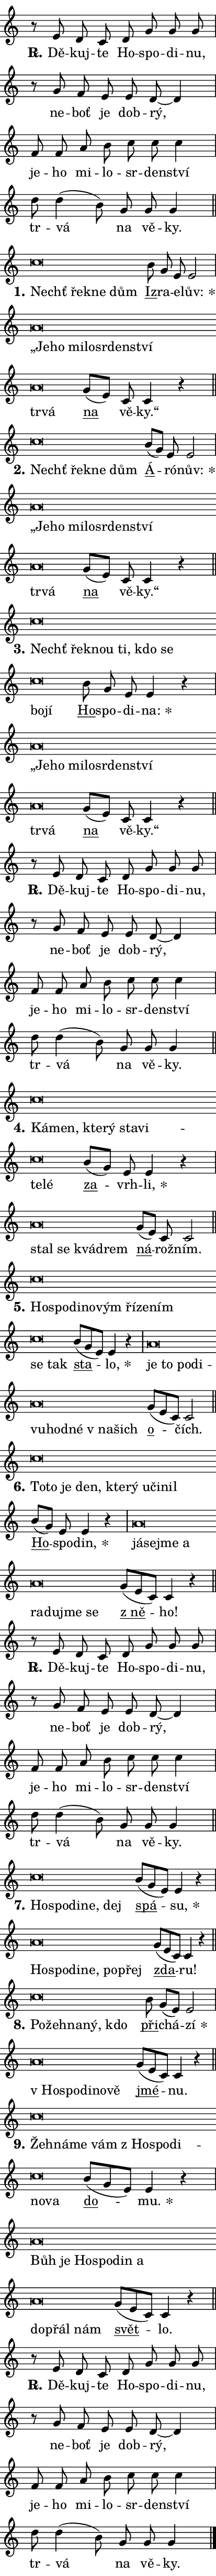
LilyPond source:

\version "2.22.1"
\header { tagline = "" }
\paper {
  indent = 0\cm
  top-margin = 0\cm
  right-margin = 0\cm
  bottom-margin = 0\cm
  left-margin = 0\cm
  paper-width = 7\cm
  page-breaking = #ly:one-page-breaking
  system-system-spacing.basic-distance = #11
  score-system-spacing.basic-distance = #11
  ragged-last = ##f
}


%% Author: Thomas Morley
%% https://lists.gnu.org/archive/html/lilypond-user/2020-05/msg00002.html
#(define (line-position grob)
"Returns position of @var[grob} in current system:
   @code{'start}, if at first time-step
   @code{'end}, if at last time-step
   @code{'middle} otherwise
"
  (let* ((col (ly:item-get-column grob))
         (ln (ly:grob-object col 'left-neighbor))
         (rn (ly:grob-object col 'right-neighbor))
         (col-to-check-left (if (ly:grob? ln) ln col))
         (col-to-check-right (if (ly:grob? rn) rn col))
         (break-dir-left
           (and
             (ly:grob-property col-to-check-left 'non-musical #f)
             (ly:item-break-dir col-to-check-left)))
         (break-dir-right
           (and
             (ly:grob-property col-to-check-right 'non-musical #f)
             (ly:item-break-dir col-to-check-right))))
        (cond ((eqv? 1 break-dir-left) 'start)
              ((eqv? -1 break-dir-right) 'end)
              (else 'middle))))

#(define (tranparent-at-line-position vctor)
  (lambda (grob)
  "Relying on @code{line-position} select the relevant enry from @var{vctor}.
Used to determine transparency,"
    (case (line-position grob)
      ((end) (not (vector-ref vctor 0)))
      ((middle) (not (vector-ref vctor 1)))
      ((start) (not (vector-ref vctor 2))))))

noteHeadBreakVisibility =
#(define-music-function (break-visibility)(vector?)
"Makes @code{NoteHead}s transparent relying on @var{break-visibility}"
#{
  \override NoteHead.transparent =
    #(tranparent-at-line-position break-visibility)
#})

#(define delete-ledgers-for-transparent-note-heads
  (lambda (grob)
    "Reads whether a @code{NoteHead} is transparent.
If so this @code{NoteHead} is removed from @code{'note-heads} from
@var{grob}, which is supposed to be @code{LedgerLineSpanner}.
As a result ledgers are not printed for this @code{NoteHead}"
    (let* ((nhds-array (ly:grob-object grob 'note-heads))
           (nhds-list
             (if (ly:grob-array? nhds-array)
                 (ly:grob-array->list nhds-array)
                 '()))
           ;; Relies on the transparent-property being done before
           ;; Staff.LedgerLineSpanner.after-line-breaking is executed.
           ;; This is fragile ...
           (to-keep
             (remove
               (lambda (nhd)
                 (ly:grob-property nhd 'transparent #f))
               nhds-list)))
      ;; TODO find a better method to iterate over grob-arrays, similiar
      ;; to filter/remove etc for lists
      ;; For now rebuilt from scratch
      (set! (ly:grob-object grob 'note-heads)  '())
      (for-each
        (lambda (nhd)
          (ly:pointer-group-interface::add-grob grob 'note-heads nhd))
        to-keep))))

hideNotes = {
  \noteHeadBreakVisibility #begin-of-line-visible
}
unHideNotes = {
  \noteHeadBreakVisibility #all-visible
}

% work-around for resetting accidentals
% https://lilypond.org/doc/v2.23/Documentation/notation/displaying-rhythms#unmetered-music
cadenzaMeasure = {
  \cadenzaOff
  \partial 1024 s1024
  \cadenzaOn
}

#(define-markup-command (accent layout props text) (markup?)
  "Underline accented syllable"
  (interpret-markup layout props
    #{\markup \override #'(offset . 4.3) \underline { #text }#}))

responsum = \markup \concat {
  "R" \hspace #-1.05 \path #0.1 #'((moveto 0 0.07) (lineto 0.9 0.8)) \hspace #0.05 "."
}

\layout {
    \context {
        \Staff
        \remove "Time_signature_engraver"
        \override LedgerLineSpanner.after-line-breaking = #delete-ledgers-for-transparent-note-heads
    }
    \context {
        \Voice {
            \override NoteHead.output-attributes = #'((class . "notehead"))
            \override Hairpin.height = #0.55
        }
    }
    \context {
        \Lyrics {
            \override StanzaNumber.output-attributes = #'((class . "stanzanumber"))
            \override LyricSpace.minimum-distance = #0.9
            \override LyricText.font-name = #"TeX Gyre Schola"
            \override LyricText.font-size = 1
            \override StanzaNumber.font-name = #"TeX Gyre Schola Bold"
            \override StanzaNumber.font-size = 1
        }
    }
}

% magnetic-lyrics.ily
%
%   written by
%     Jean Abou Samra <jean@abou-samra.fr>
%     Werner Lemberg <wl@gnu.org>
%
%   adapted by
%     Jiri Hon <jiri.hon@gmail.com>
%
% Version 2022-Apr-15

% https://www.mail-archive.com/lilypond-user@gnu.org/msg149350.html

#(define (Left_hyphen_pointer_engraver context)
   "Collect syllable-hyphen-syllable occurrences in lyrics and store
them in properties.  This engraver only looks to the left.  For
example, if the lyrics input is @code{foo -- bar}, it does the
following.

@itemize @bullet
@item
Set the @code{text} property of the @code{LyricHyphen} grob between
@q{foo} and @q{bar} to @code{foo}.

@item
Set the @code{left-hyphen} property of the @code{LyricText} grob with
text @q{foo} to the @code{LyricHyphen} grob between @q{foo} and
@q{bar}.
@end itemize

Use this auxiliary engraver in combination with the
@code{lyric-@/text::@/apply-@/magnetic-@/offset!} hook."
   (let ((hyphen #f)
         (text #f))
     (make-engraver
      (acknowledgers
       ((lyric-syllable-interface engraver grob source-engraver)
        (set! text grob)))
      (end-acknowledgers
       ((lyric-hyphen-interface engraver grob source-engraver)
        ;(when (not (grob::has-interface grob 'lyric-space-interface))
          (set! hyphen grob)));)
      ((stop-translation-timestep engraver)
       (when (and text hyphen)
         (ly:grob-set-object! text 'left-hyphen hyphen))
       (set! text #f)
       (set! hyphen #f)))))

#(define (lyric-text::apply-magnetic-offset! grob)
   "If the space between two syllables is less than the value in
property @code{LyricText@/.details@/.squash-threshold}, move the right
syllable to the left so that it gets concatenated with the left
syllable.

Use this function as a hook for
@code{LyricText@/.after-@/line-@/breaking} if the
@code{Left_@/hyphen_@/pointer_@/engraver} is active."
   (let ((hyphen (ly:grob-object grob 'left-hyphen #f)))
     (when hyphen
       (let ((left-text (ly:spanner-bound hyphen LEFT)))
         (when (grob::has-interface left-text 'lyric-syllable-interface)
           (let* ((common (ly:grob-common-refpoint grob left-text X))
                  (this-x-ext (ly:grob-extent grob common X))
                  (left-x-ext
                   (begin
                     ;; Trigger magnetism for left-text.
                     (ly:grob-property left-text 'after-line-breaking)
                     (ly:grob-extent left-text common X)))
                  ;; `delta` is the gap width between two syllables.
                  (delta (- (interval-start this-x-ext)
                            (interval-end left-x-ext)))
                  (details (ly:grob-property grob 'details))
                  (threshold (assoc-get 'squash-threshold details 0.2)))
             (when (< delta threshold)
               (let* (;; We have to manipulate the input text so that
                      ;; ligatures crossing syllable boundaries are not
                      ;; disabled.  For languages based on the Latin
                      ;; script this is essentially a beautification.
                      ;; However, for non-Western scripts it can be a
                      ;; necessity.
                      (lt (ly:grob-property left-text 'text))
                      (rt (ly:grob-property grob 'text))
                      (is-space (grob::has-interface hyphen 'lyric-space-interface))
                      (space (if is-space " " ""))
                      (space-markup (grob-interpret-markup grob " "))
                      (space-size (interval-length (ly:stencil-extent space-markup X)))
                      (extra-delta (if is-space space-size 0))
                      ;; Append new syllable.
                      (ltrt-space (if (and (string? lt) (string? rt))
                                (string-append lt space rt)
                                (make-concat-markup (list lt space rt))))
                      ;; Right-align `ltrt` to the right side.
                      (ltrt-space-markup (grob-interpret-markup
                               grob
                               (make-translate-markup
                                (cons (interval-length this-x-ext) 0)
                                (make-right-align-markup ltrt-space)))))
                 (begin
                   ;; Don't print `left-text`.
                   (ly:grob-set-property! left-text 'stencil #f)
                   ;; Set text and stencil (which holds all collected
                   ;; syllables so far) and shift it to the left.
                   (ly:grob-set-property! grob 'text ltrt-space)
                   (ly:grob-set-property! grob 'stencil ltrt-space-markup)
                   (ly:grob-translate-axis! grob (- (- delta extra-delta)) X))))))))))


#(define (lyric-hyphen::displace-bounds-first grob)
   ;; Make very sure this callback isn't triggered too early.
   (let ((left (ly:spanner-bound grob LEFT))
         (right (ly:spanner-bound grob RIGHT)))
     (ly:grob-property left 'after-line-breaking)
     (ly:grob-property right 'after-line-breaking)
     (ly:lyric-hyphen::print grob)))

squashThreshold = #0.4

\layout {
  \context {
    \Lyrics
    \consists #Left_hyphen_pointer_engraver
    \override LyricText.after-line-breaking =
      #lyric-text::apply-magnetic-offset!
    \override LyricHyphen.stencil = #lyric-hyphen::displace-bounds-first
    \override LyricText.details.squash-threshold = \squashThreshold
    \override LyricHyphen.minimum-distance = 0
    \override LyricHyphen.minimum-length = \squashThreshold
  }
}

squash = \override LyricText.details.squash-threshold = 9999
unSquash = \override LyricText.details.squash-threshold = \squashThreshold

left = \override LyricText.self-alignment-X = #LEFT
unLeft = \revert LyricText.self-alignment-X

starOffset = #(lambda (grob) 
                (let ((x_offset (ly:self-alignment-interface::aligned-on-x-parent grob)))
                  (if (= x_offset 0) 0 (+ x_offset 1.2))))

star = #(define-music-function (syllable)(string?)
"Append star separator at the end of a syllable"
#{
  \once \override LyricText.X-offset = #starOffset
  \lyricmode { \markup {
    #syllable
    \override #'((font-name . "TeX Gyre Schola Bold")) \hspace #0.2 \lower #0.65 \larger "*"
  } }
#})

starAccent = #(define-music-function (syllable)(string?)
"Append star separator at the end of a syllable and make accent"
#{
  \once \override LyricText.X-offset = #starOffset
  \lyricmode { \markup {
    \accent #syllable
    \override #'((font-name . "TeX Gyre Schola Bold")) \hspace #0.2 \lower #0.65 \larger "*"
  } }
#})

breath = #(define-music-function (syllable)(string?)
"Append breathing indicator at the end of a syllable"
#{
  \lyricmode { \markup { #syllable "+" } }
#})

optionalBreath = #(define-music-function (syllable)(string?)
"Append optional breathing indicator at the end of a syllable"
#{
  \lyricmode { \markup { #syllable "(+)" } }
#})


\score {
    <<
        \new Voice = "melody" { \cadenzaOn \key c \major \relative { r8 e' d c d g g g \cadenzaMeasure \bar "|" r g f e e d~ d4 \cadenzaMeasure \bar "|" f8 f a b c c c4 \cadenzaMeasure \bar "|" d8 d4( b8)] g g g4 \cadenzaMeasure \bar "||" \break }
\relative { c''\breve*1/16 \hideNotes \breve*1/16 \bar "" \breve*1/16 \breve*1/16 \bar "" \unHideNotes \bar "" b8 g e e2 \cadenzaMeasure \bar "|" a\breve*1/16 \hideNotes \breve*1/16 \bar "" \breve*1/16 \bar "" \breve*1/16 \bar "" \breve*1/16 \bar "" \breve*1/16 \bar "" \breve*1/16 \bar "" \breve*1/16 \breve*1/16 \bar "" \unHideNotes \bar "" g8[( e)] c c4 r \cadenzaMeasure \bar "||" \break }
\relative { c''\breve*1/16 \hideNotes \breve*1/16 \bar "" \breve*1/16 \breve*1/16 \bar "" \unHideNotes \bar "" b8[( g)] e e2 \cadenzaMeasure \bar "|" a\breve*1/16 \hideNotes \breve*1/16 \bar "" \breve*1/16 \bar "" \breve*1/16 \bar "" \breve*1/16 \bar "" \breve*1/16 \bar "" \breve*1/16 \bar "" \breve*1/16 \breve*1/16 \bar "" \unHideNotes \bar "" g8[( e)] c c4 r \cadenzaMeasure \bar "||" \break }
\relative { c''\breve*1/16 \hideNotes \breve*1/16 \bar "" \breve*1/16 \bar "" \breve*1/16 \bar "" \breve*1/16 \bar "" \breve*1/16 \bar "" \breve*1/16 \breve*1/16 \bar "" \unHideNotes \bar "" b8 g e e4 r \cadenzaMeasure \bar "|" a\breve*1/16 \hideNotes \breve*1/16 \bar "" \breve*1/16 \bar "" \breve*1/16 \bar "" \breve*1/16 \bar "" \breve*1/16 \bar "" \breve*1/16 \bar "" \breve*1/16 \breve*1/16 \bar "" \unHideNotes \bar "" g8[( e)] c c4 r \cadenzaMeasure \bar "||" \break }
\relative { r8 e' d c d g g g \cadenzaMeasure \bar "|" r g f e e d~ d4 \cadenzaMeasure \bar "|" f8 f a b c c c4 \cadenzaMeasure \bar "|" d8 d4( b8)] g g g4 \cadenzaMeasure \bar "||" \break }
\relative { c''\breve*1/16 \hideNotes \breve*1/16 \bar "" \breve*1/16 \bar "" \breve*1/16 \bar "" \breve*1/16 \bar "" \breve*1/16 \bar "" \breve*1/16 \breve*1/16 \bar "" \unHideNotes \bar "" b8[( g)] e e4 r \cadenzaMeasure \bar "|" a\breve*1/16 \hideNotes \breve*1/16 \bar "" \breve*1/16 \breve*1/16 \bar "" \unHideNotes \bar "" g8[( e)] c c2 \cadenzaMeasure \bar "||" \break }
\relative { c''\breve*1/16 \hideNotes \breve*1/16 \bar "" \breve*1/16 \bar "" \breve*1/16 \bar "" \breve*1/16 \bar "" \breve*1/16 \bar "" \breve*1/16 \bar "" \breve*1/16 \bar "" \breve*1/16 \breve*1/16 \bar "" \unHideNotes \bar "" b8[( g e)] e4 r \cadenzaMeasure \bar "|" a\breve*1/16 \hideNotes \breve*1/16 \bar "" \breve*1/16 \bar "" \breve*1/16 \bar "" \breve*1/16 \bar "" \breve*1/16 \bar "" \breve*1/16 \bar "" \breve*1/16 \breve*1/16 \bar "" \unHideNotes \bar "" g8[( e c)] c2 \cadenzaMeasure \bar "||" \break }
\relative { c''\breve*1/16 \hideNotes \breve*1/16 \bar "" \breve*1/16 \bar "" \breve*1/16 \bar "" \breve*1/16 \bar "" \breve*1/16 \bar "" \breve*1/16 \bar "" \breve*1/16 \breve*1/16 \bar "" \unHideNotes \bar "" b8[( g)] e e4 r \cadenzaMeasure \bar "|" a\breve*1/16 \hideNotes \breve*1/16 \bar "" \breve*1/16 \bar "" \breve*1/16 \bar "" \breve*1/16 \bar "" \breve*1/16 \bar "" \breve*1/16 \breve*1/16 \bar "" \unHideNotes \bar "" g8[( e c)] c4 r \cadenzaMeasure \bar "||" \break }
\relative { r8 e' d c d g g g \cadenzaMeasure \bar "|" r g f e e d~ d4 \cadenzaMeasure \bar "|" f8 f a b c c c4 \cadenzaMeasure \bar "|" d8 d4( b8)] g g g4 \cadenzaMeasure \bar "||" \break }
\relative { c''\breve*1/16 \hideNotes \breve*1/16 \bar "" \breve*1/16 \bar "" \breve*1/16 \breve*1/16 \bar "" \unHideNotes \bar "" b8[( g e)] e4 r \cadenzaMeasure \bar "|" a\breve*1/16 \hideNotes \breve*1/16 \bar "" \breve*1/16 \bar "" \breve*1/16 \bar "" \breve*1/16 \breve*1/16 \bar "" \unHideNotes \bar "" g8[( e c)] c4 r \cadenzaMeasure \bar "||" \break }
\relative { c''\breve*1/16 \hideNotes \breve*1/16 \bar "" \breve*1/16 \bar "" \breve*1/16 \breve*1/16 \bar "" \unHideNotes \bar "" b8 g[( e)] e2 \cadenzaMeasure \bar "|" a\breve*1/16 \hideNotes \breve*1/16 \bar "" \breve*1/16 \bar "" \breve*1/16 \breve*1/16 \bar "" \unHideNotes \bar "" g8[( e c)] c4 r \cadenzaMeasure \bar "||" \break }
\relative { c''\breve*1/16 \hideNotes \breve*1/16 \bar "" \breve*1/16 \bar "" \breve*1/16 \bar "" \breve*1/16 \bar "" \breve*1/16 \bar "" \breve*1/16 \bar "" \breve*1/16 \breve*1/16 \bar "" \unHideNotes \bar "" b8[( g e)] e4 r \cadenzaMeasure \bar "|" a\breve*1/16 \hideNotes \breve*1/16 \bar "" \breve*1/16 \bar "" \breve*1/16 \bar "" \breve*1/16 \bar "" \breve*1/16 \bar "" \breve*1/16 \bar "" \breve*1/16 \breve*1/16 \bar "" \unHideNotes \bar "" g8[( e c)] c4 r \cadenzaMeasure \bar "||" \break }
\relative { r8 e' d c d g g g \cadenzaMeasure \bar "|" r g f e e d~ d4 \cadenzaMeasure \bar "|" f8 f a b c c c4 \cadenzaMeasure \bar "|" d8 d4( b8)] g g g4 \cadenzaMeasure \bar "||" \break } \bar "|." }
        \new Lyrics \lyricsto "melody" { \lyricmode { \set stanza = \responsum
Dě -- kuj -- te Ho -- spo -- di -- nu, ne -- boť je dob -- rý, je -- ho mi -- lo -- sr -- den -- ství tr -- vá na vě -- ky.
\set stanza = "1."
\left Nechť \squash řek -- ne dům \unLeft \unSquash \markup \accent Iz -- ra -- e -- \star lův: \left „Je -- \squash ho mi -- lo -- sr -- den -- ství tr -- vá \unLeft \unSquash \markup \accent na vě -- ky.“
\set stanza = "2."
\left Nechť \squash řek -- ne dům \unLeft \unSquash \markup \accent Á -- ró -- \star nův: \left „Je -- \squash ho mi -- lo -- sr -- den -- ství tr -- vá \unLeft \unSquash \markup \accent na vě -- ky.“
\set stanza = "3."
\left Nechť \squash řek -- nou ti, kdo se bo -- jí \unLeft \unSquash \markup \accent Ho -- spo -- di -- \star na: \left „Je -- \squash ho mi -- lo -- sr -- den -- ství tr -- vá \unLeft \unSquash \markup \accent na vě -- ky.“
\set stanza = \responsum
Dě -- kuj -- te Ho -- spo -- di -- nu, ne -- boť je dob -- rý, je -- ho mi -- lo -- sr -- den -- ství tr -- vá na vě -- ky.
\set stanza = "4."
\left Ká -- \squash men, kte -- rý sta -- vi -- te -- lé \unLeft \unSquash \markup \accent za -- vrh -- \star li, \left stal \squash se kvá -- drem \unLeft \unSquash \markup \accent ná -- rož -- ním.
\set stanza = "5."
\left Ho -- \squash spo -- di -- no -- vým ří -- ze -- ním se tak \unLeft \unSquash \markup \accent sta -- \star lo, \left je \squash to po -- di -- vu -- hod -- né "v na" -- šich \unLeft \unSquash \markup \accent o -- čích.
\set stanza = "6."
\left To -- \squash to je den, kte -- rý u -- či -- nil \unLeft \unSquash \markup \accent Ho -- spo -- \star din, \left já -- \squash sej -- me a ra -- du -- jme se \unLeft \unSquash \markup \accent "z ně" -- ho!
\set stanza = \responsum
Dě -- kuj -- te Ho -- spo -- di -- nu, ne -- boť je dob -- rý, je -- ho mi -- lo -- sr -- den -- ství tr -- vá na vě -- ky.
\set stanza = "7."
\left Ho -- \squash spo -- di -- ne, dej \unLeft \unSquash \markup \accent spá -- \star su, \left Ho -- \squash spo -- di -- ne, po -- přej \unLeft \unSquash \markup \accent zda -- ru!
\set stanza = "8."
\left Po -- \squash žeh -- na -- ný, kdo \unLeft \unSquash \markup \accent při -- chá -- \star zí \left "v Ho" -- \squash spo -- di -- no -- vě \unLeft \unSquash \markup \accent jmé -- nu.
\set stanza = "9."
\left Žeh -- \squash ná -- me vám "z Ho" -- spo -- di -- no -- va \unLeft \unSquash \markup \accent do -- \star mu. \left Bůh \squash je Ho -- spo -- din a do -- přál nám \unLeft \unSquash \markup \accent svět -- lo.
\set stanza = \responsum
Dě -- kuj -- te Ho -- spo -- di -- nu, ne -- boť je dob -- rý, je -- ho mi -- lo -- sr -- den -- ství tr -- vá na vě -- ky. } }
    >>
    \layout {}
}
